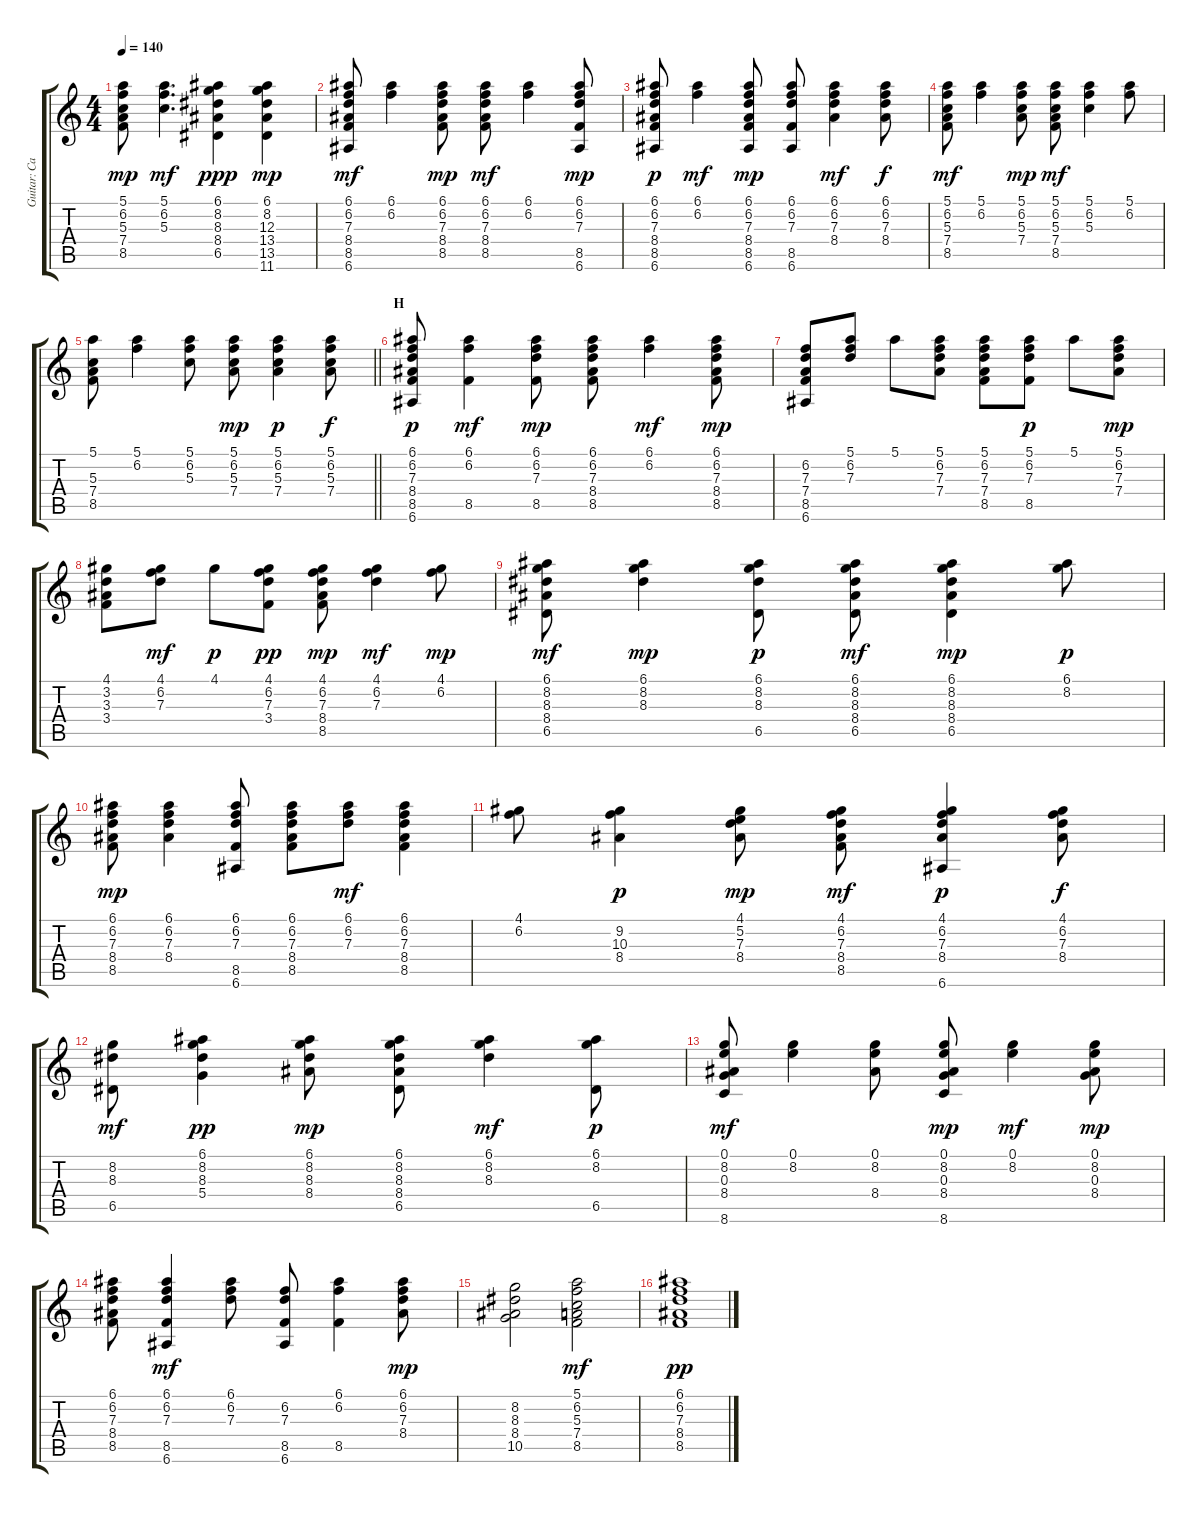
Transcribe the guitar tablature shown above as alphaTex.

\track ("Guitar: Caleb Quaye" "Guitar: Ca") {instrument acousticguitarsteel}
\staff {score tabs}
\tuning (E4 B3 G3 D3 A2 E2) {hide}
\ts (4 4)
\tempo 140
\clef g2
\ks c
(5.1 6.2 5.3 7.4 8.5).8{dy mp} (5.1 6.2 5.3).4{d dy mf} (6.1 8.2 8.3 8.4 6.5).4{dy ppp} (6.1 8.2 12.3 13.4 13.5 11.6).4{dy mp} |
(6.1 6.2 7.3 8.4 8.5 6.6).8{dy mf} (6.1 6.2).4 (6.1 6.2 7.3 8.4 8.5).8{dy mp} (6.1 6.2 7.3 8.4 8.5).8{dy mf} (6.1 6.2).4 (6.1 6.2 7.3 8.5 6.6).8{dy mp} |
(6.1 6.2 7.3 8.4 8.5 6.6).8{dy p} (6.1 6.2).4{dy mf} (6.1 6.2 7.3 8.4 8.5 6.6).8{dy mp} (6.1 6.2 7.3 8.5 6.6).8 (6.1 6.2 7.3 8.4).4{dy mf} (6.1 6.2 7.3 8.4).8{dy f} |
(5.1 6.2 5.3 7.4 8.5).8{dy mf} (5.1 6.2).4 (5.1 6.2 5.3 7.4).8{dy mp} (5.1 6.2 5.3 7.4 8.5).8{dy mf} (5.1 6.2 5.3).4 (5.1 6.2).8 |
\barLineRight lightlight
(5.1 5.3 7.4 8.5).8 (5.1 6.2).4 (5.1 6.2 5.3).8 (5.1 6.2 5.3 7.4).8{dy mp} (5.1 6.2 5.3 7.4).4{dy p} (5.1 6.2 5.3 7.4).8{dy f} |
\section ("" "H")
(6.1 6.2 7.3 8.4 8.5 6.6).8{dy p} (6.1 6.2 8.5).4{dy mf} (6.1 6.2 7.3 8.5).8{dy mp} (6.1 6.2 7.3 8.4 8.5).8 (6.1 6.2).4{dy mf} (6.1 6.2 7.3 8.4 8.5).8{dy mp} |
(6.2 7.3 7.4 8.5 6.6).8 (5.1 6.2 7.3).8 5.1.8 (5.1 6.2 7.3 7.4).8 (5.1 6.2 7.3 7.4 8.5).8 (5.1 6.2 7.3 8.5).8{dy p} 5.1.8 (5.1 6.2 7.3 7.4).8{dy mp} |
(4.1 3.2 3.3 3.4).8 (4.1 6.2 7.3).8{dy mf} 4.1.8{dy p} (4.1 6.2 7.3 3.4).8{dy pp} (4.1 6.2 7.3 8.4 8.5).8{dy mp} (4.1 6.2 7.3).4{dy mf} (4.1 6.2).8{dy mp} |
(6.1 8.2 8.3 8.4 6.5).8{dy mf} (6.1 8.2 8.3).4{dy mp} (6.1 8.2 8.3 6.5).8{dy p} (6.1 8.2 8.3 8.4 6.5).8{dy mf} (6.1 8.2 8.3 8.4 6.5).4{dy mp} (6.1 8.2).8{dy p} |
(6.1 6.2 7.3 8.4 8.5).8{dy mp} (6.1 6.2 7.3 8.4).4 (6.1 6.2 7.3 8.5 6.6).8 (6.1 6.2 7.3 8.4 8.5).8 (6.1 6.2 7.3).8{dy mf} (6.1 6.2 7.3 8.4 8.5).4 |
(4.1 6.2).8 (9.2 10.3 8.4).4{dy p} (4.1 5.2 7.3 8.4).8{dy mp} (4.1 6.2 7.3 8.4 8.5).8{dy mf} (4.1 6.2 7.3 8.4 6.6).4{dy p} (4.1 6.2 7.3 8.4).8{dy f} |
(8.2 8.3 6.5).8{dy mf} (6.1 8.2 8.3 5.4).4{dy pp} (6.1 8.2 8.3 8.4).8{dy mp} (6.1 8.2 8.3 8.4 6.5).8 (6.1 8.2 8.3).4{dy mf} (6.1 8.2 6.5).8{dy p} |
(0.1 8.2 0.3 8.4 8.6).8{dy mf} (0.1 8.2).4 (0.1 8.2 8.4).8 (0.1 8.2 0.3 8.4 8.6).8{dy mp} (0.1 8.2).4{dy mf} (0.1 8.2 0.3 8.4).8{dy mp} |
(6.1 6.2 7.3 8.4 8.5).8 (6.1 6.2 7.3 8.5 6.6).4{dy mf} (6.1 6.2 7.3).8 (6.2 7.3 8.5 6.6).8 (6.1 6.2 8.5).4 (6.1 6.2 7.3 8.4).8{dy mp} |
(8.2 8.3 8.4 10.5).2 (5.1 6.2 5.3 7.4 8.5).2{dy mf} |
(6.1 6.2 7.3 8.4 8.5).1{dy pp}
